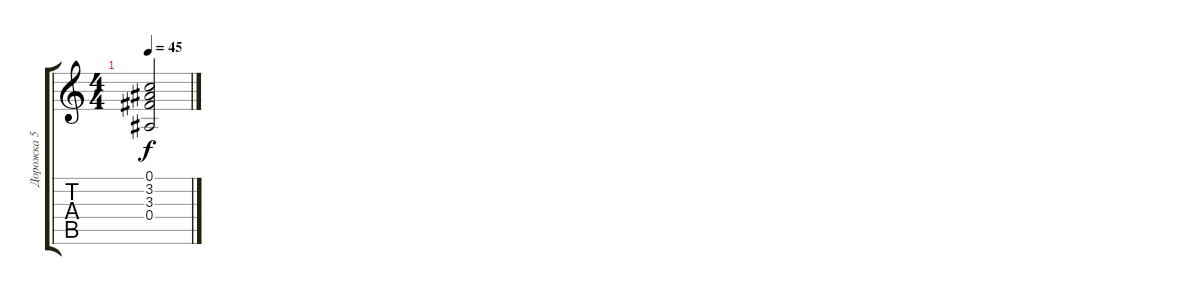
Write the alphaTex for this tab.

\track ("Дорожка 5" "Дорожка 5") {instrument electricguitarclean}
\staff {score tabs}
\tuning (C4 G3 Eb3 Bb2 F2 C2) {hide}
\ts (4 4)
\tempo 45
\clef g2
\ks c
(0.1{t} 3.2{t} 3.3{t} 0.4{t}).2{dy f}
